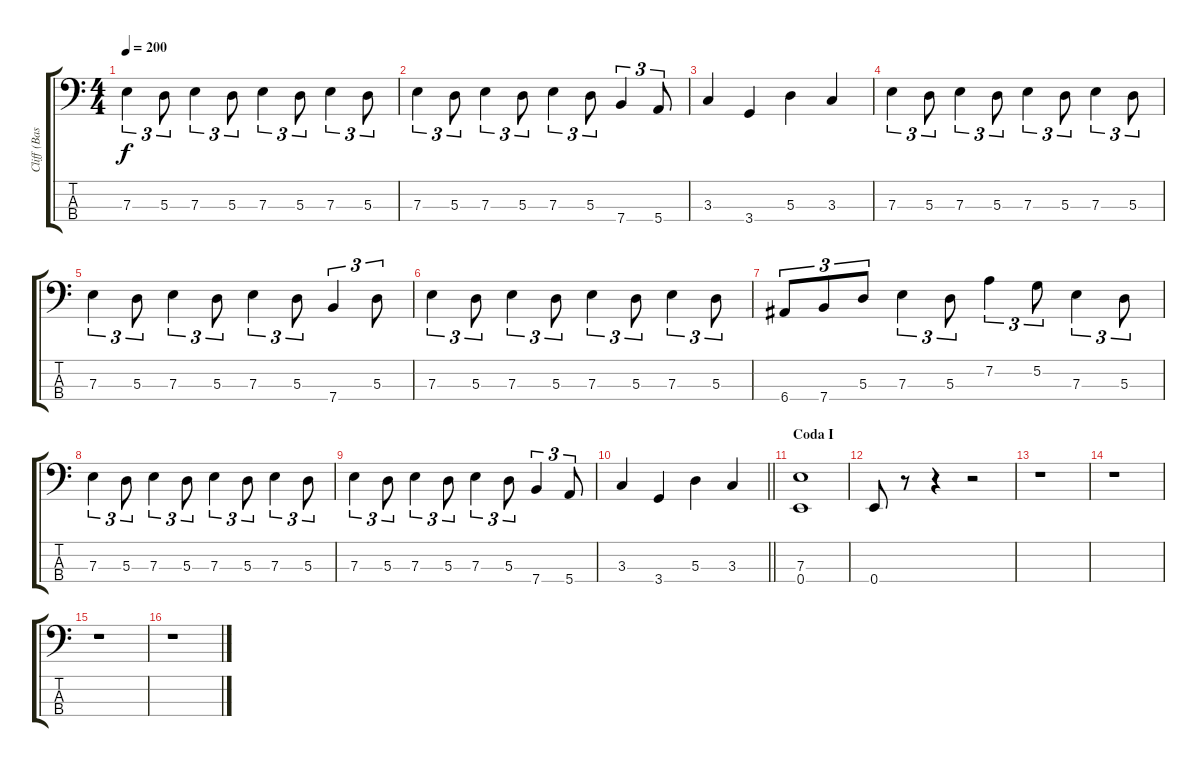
\track ("Cliff (Bass)" "Cliff (Bas") {instrument electricbassfinger}
\staff {score tabs}
\tuning (G2 D2 A1 E1) {hide}
\ts (4 4)
\tempo 200
\clef f4
\ks c
7.3.4{tu (3 2) dy f} 5.3.8{tu (3 2)} 7.3.4{tu (3 2)} 5.3.8{tu (3 2)} 7.3.4{tu (3 2)} 5.3.8{tu (3 2)} 7.3.4{tu (3 2)} 5.3.8{tu (3 2)} |
7.3.4{tu (3 2)} 5.3.8{tu (3 2)} 7.3.4{tu (3 2)} 5.3.8{tu (3 2)} 7.3.4{tu (3 2)} 5.3.8{tu (3 2)} 7.4.4{tu (3 2)} 5.4.8{tu (3 2)} |
3.3.4 3.4.4 5.3.4 3.3.4 |
7.3.4{tu (3 2)} 5.3.8{tu (3 2)} 7.3.4{tu (3 2)} 5.3.8{tu (3 2)} 7.3.4{tu (3 2)} 5.3.8{tu (3 2)} 7.3.4{tu (3 2)} 5.3.8{tu (3 2)} |
7.3.4{tu (3 2)} 5.3.8{tu (3 2)} 7.3.4{tu (3 2)} 5.3.8{tu (3 2)} 7.3.4{tu (3 2)} 5.3.8{tu (3 2)} 7.4.4{tu (3 2)} 5.3.8{tu (3 2)} |
7.3.4{tu (3 2)} 5.3.8{tu (3 2)} 7.3.4{tu (3 2)} 5.3.8{tu (3 2)} 7.3.4{tu (3 2)} 5.3.8{tu (3 2)} 7.3.4{tu (3 2)} 5.3.8{tu (3 2)} |
6.4.8{tu (3 2)} 7.4.8{tu (3 2)} 5.3.8{tu (3 2)} 7.3.4{tu (3 2)} 5.3.8{tu (3 2)} 7.2.4{tu (3 2)} 5.2.8{tu (3 2)} 7.3.4{tu (3 2)} 5.3.8{tu (3 2)} |
7.3.4{tu (3 2)} 5.3.8{tu (3 2)} 7.3.4{tu (3 2)} 5.3.8{tu (3 2)} 7.3.4{tu (3 2)} 5.3.8{tu (3 2)} 7.3.4{tu (3 2)} 5.3.8{tu (3 2)} |
7.3.4{tu (3 2)} 5.3.8{tu (3 2)} 7.3.4{tu (3 2)} 5.3.8{tu (3 2)} 7.3.4{tu (3 2)} 5.3.8{tu (3 2)} 7.4.4{tu (3 2)} 5.4.8{tu (3 2)} |
\barLineRight lightlight
3.3.4 3.4.4 5.3.4 3.3.4 |
\section ("" "Coda I")
(7.3 0.4).1 |
0.4.8 r.8 r.4 r.2 |
r.1 |
r.1 |
r.1 |
r.1
